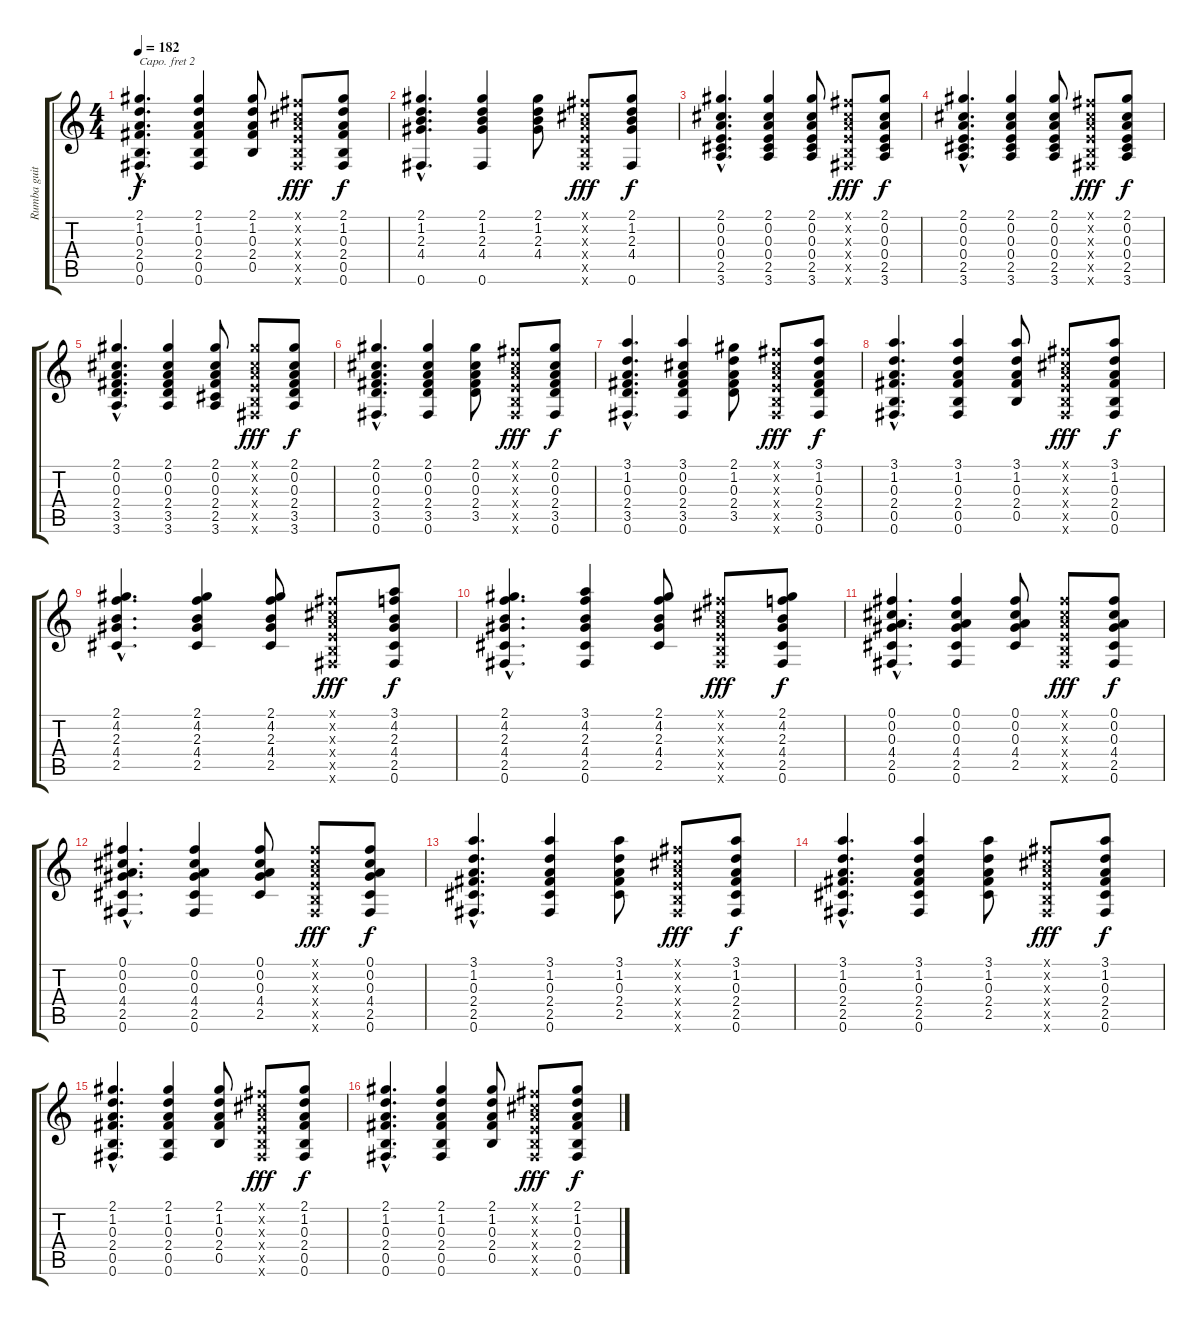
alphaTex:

\track ("Rumba guitar" "Rumba guit") {instrument acousticguitarnylon}
\staff {score tabs}
\capo 2
\tuning (E4 B3 G3 D3 A2 E2) {hide}
\ts (4 4)
\tempo 182
\clef g2
\ks c
(2.1{hac} 1.2{hac} 0.3{hac} 2.4{hac} 0.5{hac} 0.6{hac}).4{d dy f} (2.1 1.2 0.3 2.4 0.5 0.6).4 (2.1 1.2 0.3 2.4 0.5).8 (0.1{x} 0.2{x} 0.3{x} 0.4{x} 0.5{x} 0.6{x}).8{dy fff} (2.1 1.2 0.3 2.4 0.5 0.6).8{dy f} |
(2.1{hac} 1.2{hac} 2.3{hac} 4.4{hac} 0.6{hac}).4{d} (2.1 1.2 2.3 4.4 0.6).4 (2.1 1.2 2.3 4.4).8 (0.1{x} 0.2{x} 0.3{x} 0.4{x} 0.5{x} 0.6{x}).8{dy fff} (2.1 1.2 2.3 4.4 0.6).8{dy f} |
(2.1{hac} 0.2{hac} 0.3{hac} 0.4{hac} 2.5{hac} 3.6{hac}).4{d} (2.1 0.2 0.3 0.4 2.5 3.6).4 (2.1 0.2 0.3 0.4 2.5 3.6).8 (0.1{x} 0.2{x} 0.3{x} 0.4{x} 0.5{x} 0.6{x}).8{dy fff} (2.1 0.2 0.3 0.4 2.5 3.6).8{dy f} |
(2.1{hac} 0.2{hac} 0.3{hac} 0.4{hac} 2.5{hac} 3.6{hac}).4{d} (2.1 0.2 0.3 0.4 2.5 3.6).4 (2.1 0.2 0.3 0.4 2.5 3.6).8 (0.1{x} 0.2{x} 0.3{x} 0.4{x} 0.5{x} 0.6{x}).8{dy fff} (2.1 0.2 0.3 0.4 2.5 3.6).8{dy f} |
(2.1{hac} 0.2{hac} 0.3{hac} 2.4{hac} 3.5{hac} 3.6{hac}).4{d} (2.1 0.2 0.3 2.4 3.5 3.6).4 (2.1 0.2 0.3 2.4 2.5 3.6).8 (2.1{x} 0.2{x} 0.3{x} 0.4{x} 0.5{x} 0.6{x}).8{dy fff} (2.1 0.2 0.3 2.4 3.5 3.6).8{dy f} |
(2.1{hac} 0.2{hac} 0.3{hac} 2.4{hac} 3.5{hac} 0.6{hac}).4{d} (2.1 0.2 0.3 2.4 3.5 0.6).4 (2.1 0.2 0.3 2.4 3.5).8 (0.1{x} 0.2{x} 0.3{x} 0.4{x} 0.5{x} 0.6{x}).8{dy fff} (2.1 0.2 0.3 2.4 3.5 0.6).8{dy f} |
(3.1{hac} 1.2{hac} 0.3{hac} 2.4{hac} 3.5{hac} 0.6{hac}).4{d} (3.1 0.2 0.3 2.4 3.5 0.6).4 (2.1 1.2 0.3 2.4 3.5).8 (0.1{x} 0.2{x} 0.3{x} 0.4{x} 0.5{x} 0.6{x}).8{dy fff} (3.1 1.2 0.3 2.4 3.5 0.6).8{dy f} |
(3.1{hac} 1.2{hac} 0.3{hac} 2.4{hac} 0.5{hac} 0.6{hac}).4{d} (3.1 1.2 0.3 2.4 0.5 0.6).4 (3.1 1.2 0.3 2.4 0.5).8 (0.1{x} 0.2{x} 0.3{x} 0.4{x} 0.5{x} 0.6{x}).8{dy fff} (3.1 1.2 0.3 2.4 0.5 0.6).8{dy f} |
(2.1{hac} 4.2{hac} 2.3{hac} 4.4{hac} 2.5{hac}).4{d} (2.1 4.2 2.3 4.4 2.5).4 (2.1 4.2 2.3 4.4 2.5).8 (0.1{x} 0.2{x} 0.3{x} 0.4{x} 0.5{x} 0.6{x}).8{dy fff} (3.1 4.2 2.3 4.4 2.5 0.6).8{dy f} |
(2.1{hac} 4.2{hac} 2.3{hac} 4.4{hac} 2.5{hac} 0.6{hac}).4{d} (3.1 4.2 2.3 4.4 2.5 0.6).4 (2.1 4.2 2.3 4.4 2.5).8 (0.1{x} 0.2{x} 0.3{x} 0.4{x} 0.5{x} 0.6{x}).8{dy fff} (2.1 4.2 2.3 4.4 2.5 0.6).8{dy f} |
(0.1{hac} 0.2{hac} 0.3{hac} 4.4{hac} 2.5{hac} 0.6{hac}).4{d} (0.1 0.2 0.3 4.4 2.5 0.6).4 (0.1 0.2 0.3 4.4 2.5).8 (0.1{x} 0.2{x} 0.3{x} 0.4{x} 0.5{x} 0.6{x}).8{dy fff} (0.1 0.2 0.3 4.4 2.5 0.6).8{dy f} |
(0.1{hac} 0.2{hac} 0.3{hac} 4.4{hac} 2.5{hac} 0.6{hac}).4{d} (0.1 0.2 0.3 4.4 2.5 0.6).4 (0.1 0.2 0.3 4.4 2.5).8 (0.1{x} 0.2{x} 0.3{x} 0.4{x} 0.5{x} 0.6{x}).8{dy fff} (0.1 0.2 0.3 4.4 2.5 0.6).8{dy f} |
(3.1{hac} 1.2{hac} 0.3{hac} 2.4{hac} 2.5{hac} 0.6{hac}).4{d} (3.1 1.2 0.3 2.4 2.5 0.6).4 (3.1 1.2 0.3 2.4 2.5).8 (0.1{x} 0.2{x} 0.3{x} 0.4{x} 0.5{x} 0.6{x}).8{dy fff} (3.1 1.2 0.3 2.4 2.5 0.6).8{dy f} |
(3.1{hac} 1.2{hac} 0.3{hac} 2.4{hac} 2.5{hac} 0.6{hac}).4{d} (3.1 1.2 0.3 2.4 2.5 0.6).4 (3.1 1.2 0.3 2.4 2.5).8 (0.1{x} 0.2{x} 0.3{x} 0.4{x} 0.5{x} 0.6{x}).8{dy fff} (3.1 1.2 0.3 2.4 2.5 0.6).8{dy f} |
(2.1{hac} 1.2{hac} 0.3{hac} 2.4{hac} 0.5{hac} 0.6{hac}).4{d} (2.1 1.2 0.3 2.4 0.5 0.6).4 (2.1 1.2 0.3 2.4 0.5).8 (0.1{x} 0.2{x} 0.3{x} 0.4{x} 0.5{x} 0.6{x}).8{dy fff} (2.1 1.2 0.3 2.4 0.5 0.6).8{dy f} |
(2.1{hac} 1.2{hac} 0.3{hac} 2.4{hac} 0.5{hac} 0.6{hac}).4{d} (2.1 1.2 0.3 2.4 0.5 0.6).4 (2.1 1.2 0.3 2.4 0.5).8 (0.1{x} 0.2{x} 0.3{x} 0.4{x} 0.5{x} 0.6{x}).8{dy fff} (2.1 1.2 0.3 2.4 0.5 0.6).8{dy f}
